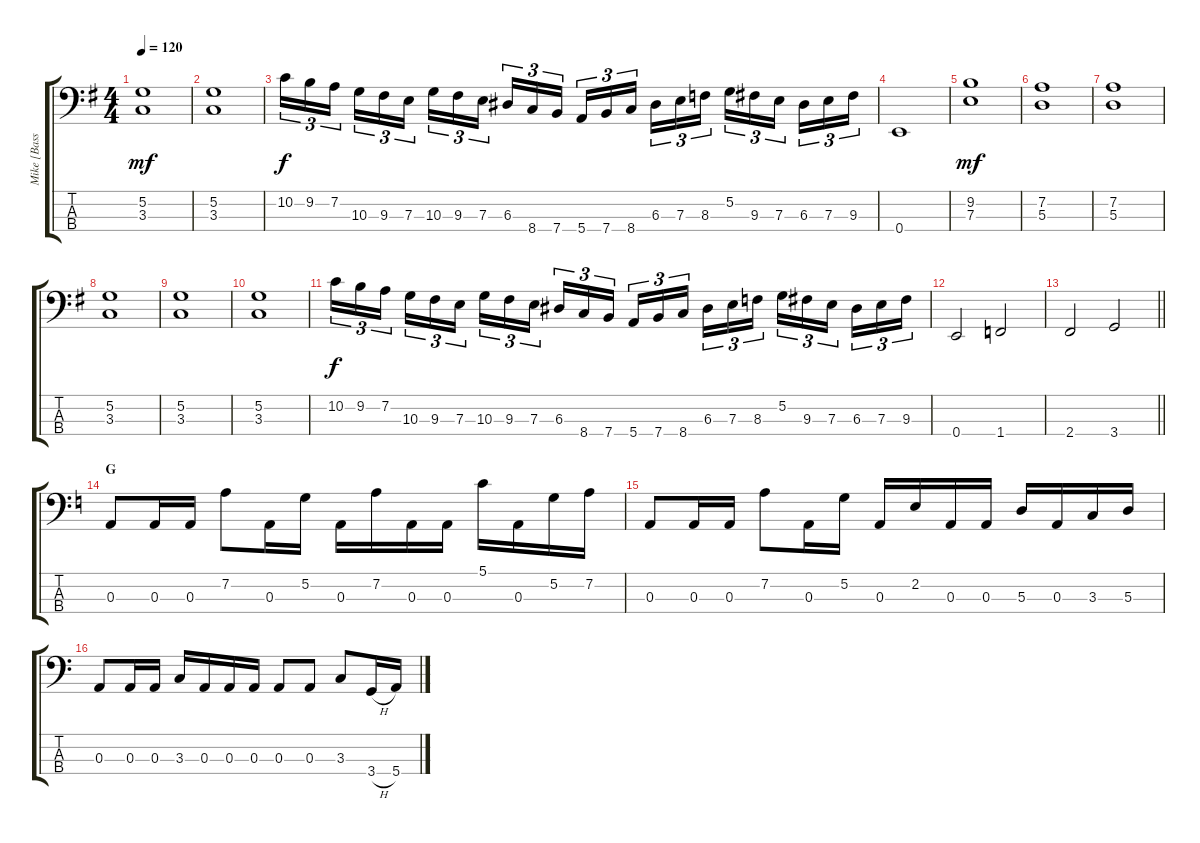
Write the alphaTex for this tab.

\track ("Mike [Bass II]" "Mike [Bass") {instrument electricbasspick}
\staff {score tabs}
\tuning (G2 D2 A1 E1) {hide}
\ts (4 4)
\tempo 120
\clef f4
\ks g
(5.2 3.3).1{dy mf} |
(5.2 3.3).1 |
10.2.16{tu (3 2) dy f} 9.2.16{tu (3 2)} 7.2.16{tu (3 2) beam splitsecondary} 10.3.16{tu (3 2)} 9.3.16{tu (3 2)} 7.3.16{tu (3 2)} 10.3.16{tu (3 2)} 9.3.16{tu (3 2)} 7.3.16{tu (3 2) beam splitsecondary} 6.3.16{tu (3 2)} 8.4.16{tu (3 2)} 7.4.16{tu (3 2)} 5.4.16{tu (3 2)} 7.4.16{tu (3 2)} 8.4.16{tu (3 2) beam splitsecondary} 6.3.16{tu (3 2)} 7.3.16{tu (3 2)} 8.3.16{tu (3 2)} 5.2.16{tu (3 2)} 9.3.16{tu (3 2)} 7.3.16{tu (3 2) beam splitsecondary} 6.3.16{tu (3 2)} 7.3.16{tu (3 2)} 9.3.16{tu (3 2)} |
0.4.1 |
(9.2 7.3).1{dy mf} |
(7.2 5.3).1 |
(7.2 5.3).1 |
(5.2 3.3).1 |
(5.2 3.3).1 |
(5.2 3.3).1 |
10.2.16{tu (3 2) dy f} 9.2.16{tu (3 2)} 7.2.16{tu (3 2) beam splitsecondary} 10.3.16{tu (3 2)} 9.3.16{tu (3 2)} 7.3.16{tu (3 2)} 10.3.16{tu (3 2)} 9.3.16{tu (3 2)} 7.3.16{tu (3 2) beam splitsecondary} 6.3.16{tu (3 2)} 8.4.16{tu (3 2)} 7.4.16{tu (3 2)} 5.4.16{tu (3 2)} 7.4.16{tu (3 2)} 8.4.16{tu (3 2) beam splitsecondary} 6.3.16{tu (3 2)} 7.3.16{tu (3 2)} 8.3.16{tu (3 2)} 5.2.16{tu (3 2)} 9.3.16{tu (3 2)} 7.3.16{tu (3 2) beam splitsecondary} 6.3.16{tu (3 2)} 7.3.16{tu (3 2)} 9.3.16{tu (3 2)} |
0.4.2 1.4.2 |
\barLineRight lightlight
2.4.2 3.4.2 |
\section ("" "G")
\ks c
0.3.8 0.3.16 0.3.16 7.2.8 0.3.16 5.2.16 0.3.16 7.2.16 0.3.16 0.3.16 5.1.16 0.3.16 5.2.16 7.2.16 |
0.3.8 0.3.16 0.3.16 7.2.8 0.3.16 5.2.16 0.3.16 2.2.16 0.3.16 0.3.16 5.3.16 0.3.16 3.3.16 5.3.16 |
0.3.8 0.3.16 0.3.16 3.3.16 0.3.16 0.3.16 0.3.16 0.3.8 0.3.8 3.3.8 3.4{h}.16 5.4.16
